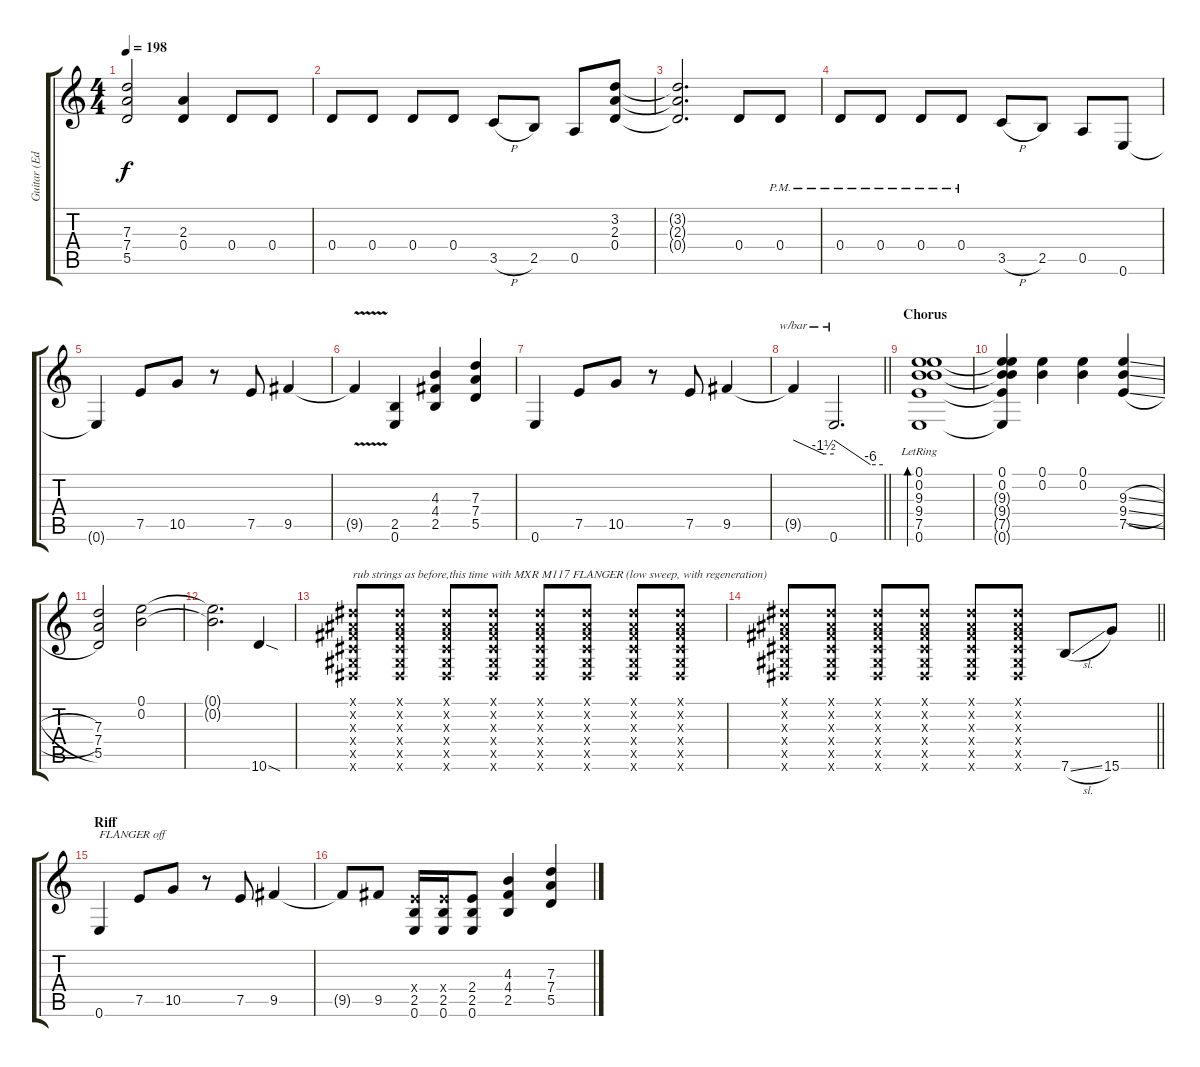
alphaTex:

\track ("Guitar (Eddie Van Halen)" "Guitar (Ed") {instrument distortionguitar}
\staff {score tabs}
\tuning (E4 B3 G3 D3 A2 E2) {hide}
\ts (4 4)
\tempo 198
\clef g2
\ks c
(7.3 7.4 5.5).2{dy f} (2.3 0.4).4 0.4.8 0.4.8 |
0.4.8 0.4.8 0.4.8 0.4.8 3.5{h}.8 2.5.8 0.5.8 (3.2 2.3 0.4).8 |
(3.2{t} 2.3{t} 0.4{t}).2{d} 0.4.8 0.4{pm}.8 |
0.4{pm}.8 0.4{pm}.8 0.4{pm}.8 0.4{pm}.8 3.5{h}.8 2.5.8 0.5.8 0.6.8 |
0.6{t}.4 7.5.8 10.5.8 r.8 7.5.8 9.5.4 |
9.5{v t}.4 (2.5 0.6).4 (4.3 4.4 2.5).4 (7.3 7.4 5.5).4 |
0.6.4 7.5.8 10.5.8 r.8 7.5.8 9.5.4 |
\barLineRight lightlight
9.5{t}.4{tbe (custom default 0 0 45 -6 60 -6)} 0.6.2{d tbe (custom default 0 0 45 -24 60 -24)} |
\section ("" "Chorus")
(0.1{lr} 0.2{lr} 9.3{lr} 9.4{lr} 7.5{lr} 0.6{lr}).1{bd 60} |
(0.1 0.2 9.3{t} 9.4{t} 7.5{t} 0.6{t}).4 (0.1 0.2).4 (0.1 0.2).4 (9.3{sl} 9.4{sl} 7.5{sl}).4 |
(7.3 7.4 5.5).2 (0.1 0.2).2 |
(0.1{t} 0.2{t}).2{d} 10.6{sod}.4 |
(-1.1{x} -1.2{x} -1.3{x} -1.4{x} -1.5{x} -1.6{x}).8{txt "rub strings as before,"} (-1.1{x} -1.2{x} -1.3{x} -1.4{x} -1.5{x} -1.6{x}).8 (-1.1{x} -1.2{x} -1.3{x} -1.4{x} -1.5{x} -1.6{x}).8{txt " this time with MXR M117 FLANGER"} (-1.1{x} -1.2{x} -1.3{x} -1.4{x} -1.5{x} -1.6{x}).8 (-1.1{x} -1.2{x} -1.3{x} -1.4{x} -1.5{x} -1.6{x}).8 (-1.1{x} -1.2{x} -1.3{x} -1.4{x} -1.5{x} -1.6{x}).8{txt "             (low sweep, with regeneration)"} (-1.1{x} -1.2{x} -1.3{x} -1.4{x} -1.5{x} -1.6{x}).8 (-1.1{x} -1.2{x} -1.3{x} -1.4{x} -1.5{x} -1.6{x}).8 |
\barLineRight lightlight
(-1.1{x} -1.2{x} -1.3{x} -1.4{x} -1.5{x} -1.6{x}).8 (-1.1{x} -1.2{x} -1.3{x} -1.4{x} -1.5{x} -1.6{x}).8 (-1.1{x} -1.2{x} -1.3{x} -1.4{x} -1.5{x} -1.6{x}).8 (-1.1{x} -1.2{x} -1.3{x} -1.4{x} -1.5{x} -1.6{x}).8 (-1.1{x} -1.2{x} -1.3{x} -1.4{x} -1.5{x} -1.6{x}).8 (-1.1{x} -1.2{x} -1.3{x} -1.4{x} -1.5{x} -1.6{x}).8 7.6{sl}.8 15.6.8 |
\section ("" "Riff")
0.6.4{txt "FLANGER off"} 7.5.8 10.5.8 r.8 7.5.8 9.5.4 |
9.5{t}.8 9.5.8 (2.4{x} 2.5 0.6).16 (2.4{x} 2.5 0.6).16 (2.4 2.5 0.6).8 (4.3 4.4 2.5).4 (7.3 7.4 5.5).4
